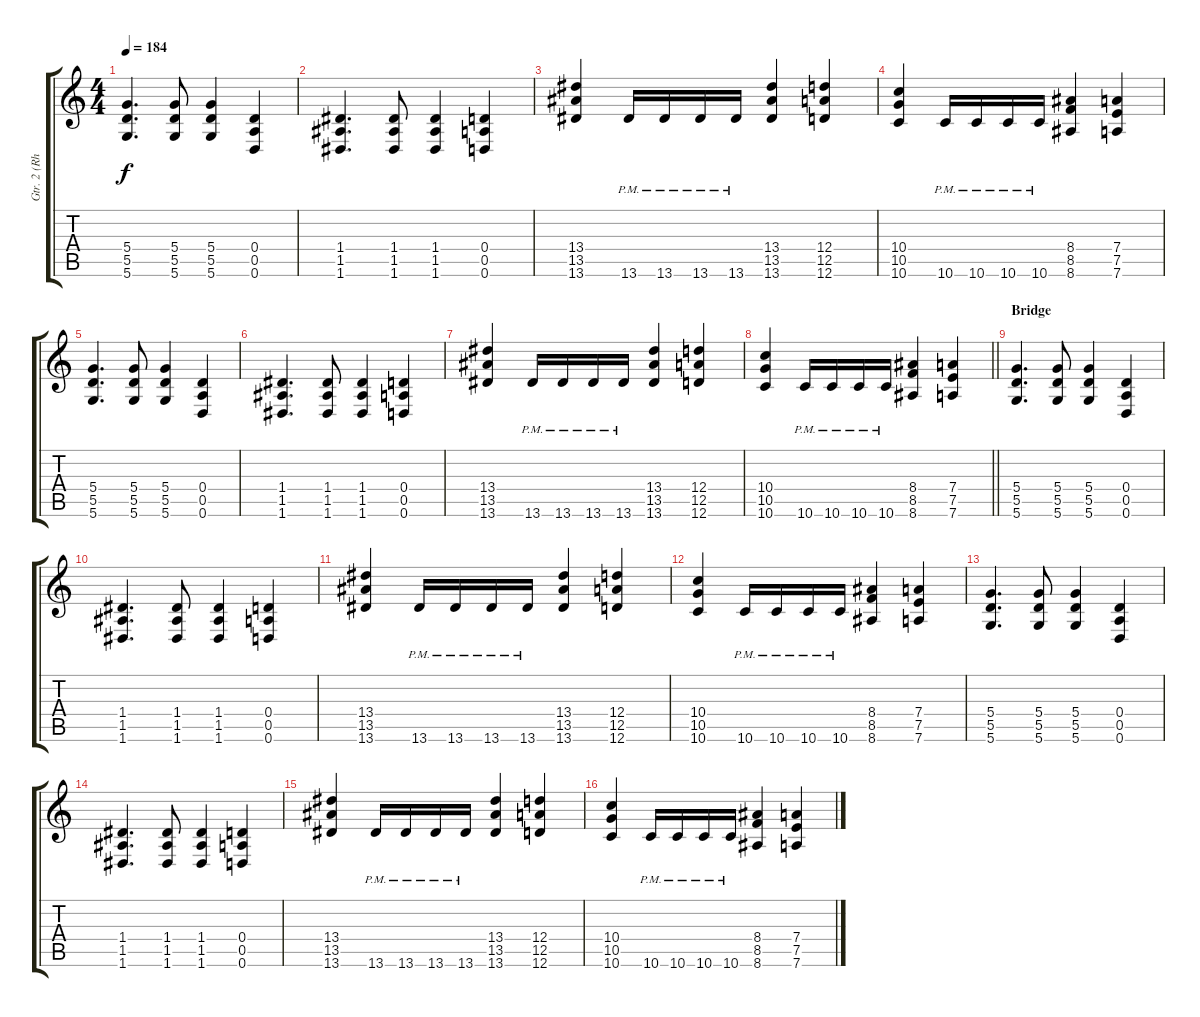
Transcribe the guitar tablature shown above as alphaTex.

\track ("Gtr. 2 (Rhythm)" "Gtr. 2 (Rh") {instrument distortionguitar}
\staff {score tabs}
\tuning (E4 B3 G3 D3 A2 D2) {hide}
\ts (4 4)
\tempo 184
\clef g2
\ks c
(5.4 5.5 5.6).4{d dy f} (5.4 5.5 5.6).8 (5.4 5.5 5.6).4 (0.4 0.5 0.6).4 |
(1.4 1.5 1.6).4{d} (1.4 1.5 1.6).8 (1.4 1.5 1.6).4 (0.4 0.5 0.6).4 |
(13.4 13.5 13.6).4 13.6{pm}.16 13.6{pm}.16 13.6{pm}.16 13.6{pm}.16 (13.4 13.5 13.6).4 (12.4 12.5 12.6).4 |
(10.4 10.5 10.6).4 10.6{pm}.16 10.6{pm}.16 10.6{pm}.16 10.6{pm}.16 (8.4 8.5 8.6).4 (7.4 7.5 7.6).4 |
(5.4 5.5 5.6).4{d} (5.4 5.5 5.6).8 (5.4 5.5 5.6).4 (0.4 0.5 0.6).4 |
(1.4 1.5 1.6).4{d} (1.4 1.5 1.6).8 (1.4 1.5 1.6).4 (0.4 0.5 0.6).4 |
(13.4 13.5 13.6).4 13.6{pm}.16 13.6{pm}.16 13.6{pm}.16 13.6{pm}.16 (13.4 13.5 13.6).4 (12.4 12.5 12.6).4 |
\barLineRight lightlight
(10.4 10.5 10.6).4 10.6{pm}.16 10.6{pm}.16 10.6{pm}.16 10.6{pm}.16 (8.4 8.5 8.6).4 (7.4 7.5 7.6).4 |
\section ("" "Bridge")
(5.4 5.5 5.6).4{d} (5.4 5.5 5.6).8 (5.4 5.5 5.6).4 (0.4 0.5 0.6).4 |
(1.4 1.5 1.6).4{d} (1.4 1.5 1.6).8 (1.4 1.5 1.6).4 (0.4 0.5 0.6).4 |
(13.4 13.5 13.6).4 13.6{pm}.16 13.6{pm}.16 13.6{pm}.16 13.6{pm}.16 (13.4 13.5 13.6).4 (12.4 12.5 12.6).4 |
(10.4 10.5 10.6).4 10.6{pm}.16 10.6{pm}.16 10.6{pm}.16 10.6{pm}.16 (8.4 8.5 8.6).4 (7.4 7.5 7.6).4 |
(5.4 5.5 5.6).4{d} (5.4 5.5 5.6).8 (5.4 5.5 5.6).4 (0.4 0.5 0.6).4 |
(1.4 1.5 1.6).4{d} (1.4 1.5 1.6).8 (1.4 1.5 1.6).4 (0.4 0.5 0.6).4 |
(13.4 13.5 13.6).4 13.6{pm}.16 13.6{pm}.16 13.6{pm}.16 13.6{pm}.16 (13.4 13.5 13.6).4 (12.4 12.5 12.6).4 |
(10.4 10.5 10.6).4 10.6{pm}.16 10.6{pm}.16 10.6{pm}.16 10.6{pm}.16 (8.4 8.5 8.6).4 (7.4 7.5 7.6).4
